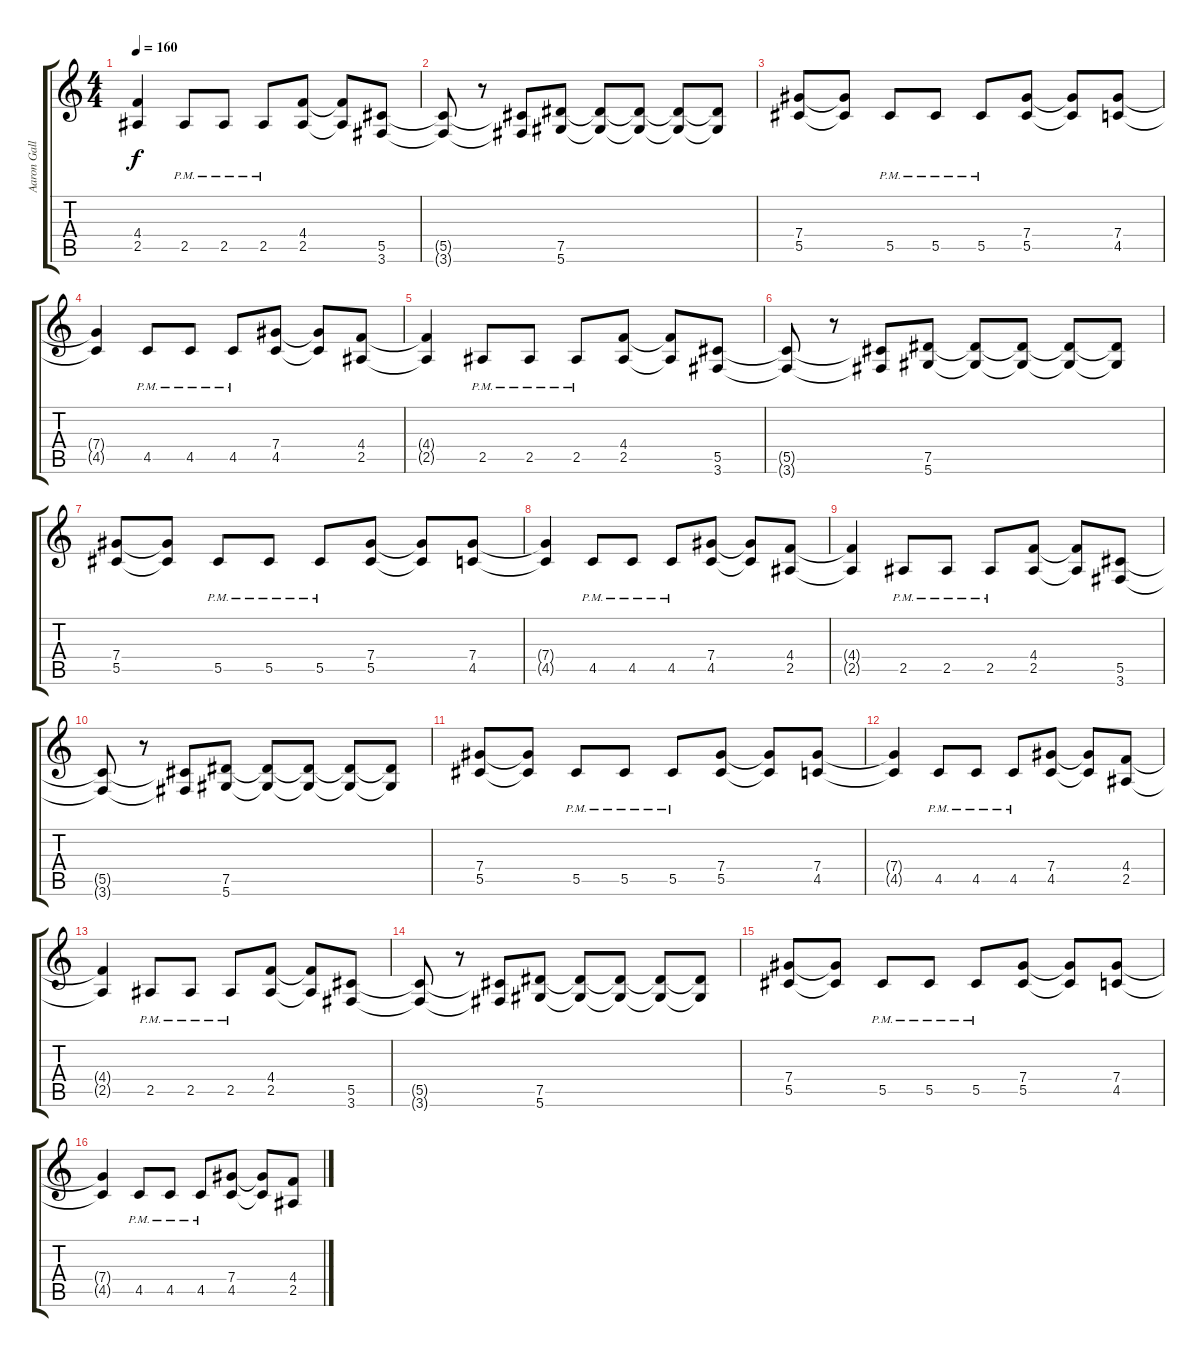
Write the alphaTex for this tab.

\track ("Aaron Gallegos" "Aaron Gall") {instrument distortionguitar}
\staff {score tabs}
\tuning (Eb4 Bb3 Gb3 Db3 Ab2 Eb2) {hide}
\ts (4 4)
\tempo 160
\clef g2
\ks c
(4.4{t} 2.5{t}).4{dy f} 2.5{pm}.8 2.5{pm}.8 2.5{pm}.8 (4.4 2.5).8 (4.4{t} 2.5{t}).8 (5.5 3.6).8 |
(5.5{t} 3.6{t}).8 r.8 (5.5{t} 3.6{t}).8 (7.5 5.6).8 (7.5{t} 5.6{t}).8 (7.5{t} 5.6{t}).8 (7.5{t} 5.6{t}).8 (7.5{t} 5.6{t}).8 |
(7.4 5.5).8 (7.4{t} 5.5{t}).8 5.5{pm}.8 5.5{pm}.8 5.5{pm}.8 (7.4 5.5).8 (7.4{t} 5.5{t}).8 (7.4 4.5).8 |
(7.4{t} 4.5{t}).4 4.5{pm}.8 4.5{pm}.8 4.5{pm}.8 (7.4 4.5).8 (7.4{t} 4.5{t}).8 (4.4 2.5).8 |
(4.4{t} 2.5{t}).4 2.5{pm}.8 2.5{pm}.8 2.5{pm}.8 (4.4 2.5).8 (4.4{t} 2.5{t}).8 (5.5 3.6).8 |
(5.5{t} 3.6{t}).8 r.8 (5.5{t} 3.6{t}).8 (7.5 5.6).8 (7.5{t} 5.6{t}).8 (7.5{t} 5.6{t}).8 (7.5{t} 5.6{t}).8 (7.5{t} 5.6{t}).8 |
(7.4 5.5).8 (7.4{t} 5.5{t}).8 5.5{pm}.8 5.5{pm}.8 5.5{pm}.8 (7.4 5.5).8 (7.4{t} 5.5{t}).8 (7.4 4.5).8 |
(7.4{t} 4.5{t}).4 4.5{pm}.8 4.5{pm}.8 4.5{pm}.8 (7.4 4.5).8 (7.4{t} 4.5{t}).8 (4.4 2.5).8 |
(4.4{t} 2.5{t}).4 2.5{pm}.8 2.5{pm}.8 2.5{pm}.8 (4.4 2.5).8 (4.4{t} 2.5{t}).8 (5.5 3.6).8 |
(5.5{t} 3.6{t}).8 r.8 (5.5{t} 3.6{t}).8 (7.5 5.6).8 (7.5{t} 5.6{t}).8 (7.5{t} 5.6{t}).8 (7.5{t} 5.6{t}).8 (7.5{t} 5.6{t}).8 |
(7.4 5.5).8 (7.4{t} 5.5{t}).8 5.5{pm}.8 5.5{pm}.8 5.5{pm}.8 (7.4 5.5).8 (7.4{t} 5.5{t}).8 (7.4 4.5).8 |
(7.4{t} 4.5{t}).4 4.5{pm}.8 4.5{pm}.8 4.5{pm}.8 (7.4 4.5).8 (7.4{t} 4.5{t}).8 (4.4 2.5).8 |
(4.4{t} 2.5{t}).4 2.5{pm}.8 2.5{pm}.8 2.5{pm}.8 (4.4 2.5).8 (4.4{t} 2.5{t}).8 (5.5 3.6).8 |
(5.5{t} 3.6{t}).8 r.8 (5.5{t} 3.6{t}).8 (7.5 5.6).8 (7.5{t} 5.6{t}).8 (7.5{t} 5.6{t}).8 (7.5{t} 5.6{t}).8 (7.5{t} 5.6{t}).8 |
(7.4 5.5).8 (7.4{t} 5.5{t}).8 5.5{pm}.8 5.5{pm}.8 5.5{pm}.8 (7.4 5.5).8 (7.4{t} 5.5{t}).8 (7.4 4.5).8 |
(7.4{t} 4.5{t}).4 4.5{pm}.8 4.5{pm}.8 4.5{pm}.8 (7.4 4.5).8 (7.4{t} 4.5{t}).8 (4.4 2.5).8
